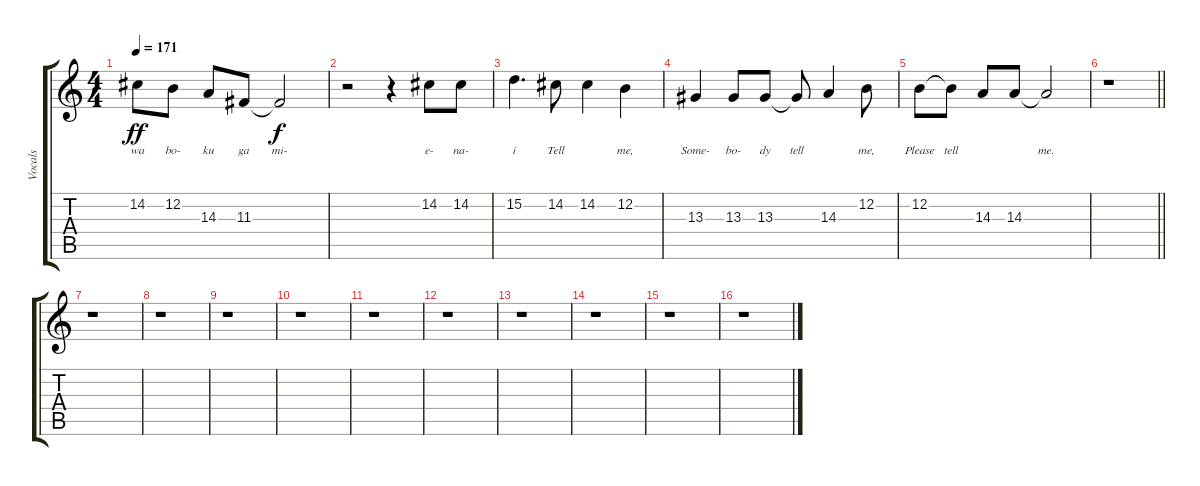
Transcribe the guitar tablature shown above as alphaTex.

\track ("Vocals" "Vocals") {instrument flute}
\staff {score tabs}
\tuning (E4 B3 G3 D3 A2 E2) {hide}
\ts (4 4)
\tempo 171
\clef g2
\ks c
14.2.8{lyrics (0 "wa") lyrics (1 "") lyrics (2 "") lyrics (3 "") lyrics (4 "") dy ff} 12.2.8{lyrics (0 "bo-") lyrics (1 "") lyrics (2 "") lyrics (3 "") lyrics (4 "")} 14.3.8{lyrics (0 "ku") lyrics (1 "") lyrics (2 "") lyrics (3 "") lyrics (4 "")} 11.3.8{lyrics (0 "ga") lyrics (1 "") lyrics (2 "") lyrics (3 "") lyrics (4 "")} 11.3{t}.2{lyrics (0 "mi-") lyrics (1 "") lyrics (2 "") lyrics (3 "") lyrics (4 "") dy f} |
r.2 r.4 14.2.8{lyrics (0 "e-") lyrics (1 "") lyrics (2 "") lyrics (3 "") lyrics (4 "")} 14.2.8{lyrics (0 "na-") lyrics (1 "") lyrics (2 "") lyrics (3 "") lyrics (4 "")} |
15.2.4{d lyrics (0 "i") lyrics (1 "") lyrics (2 "") lyrics (3 "") lyrics (4 "")} 14.2.8{lyrics (0 "Tell") lyrics (1 "") lyrics (2 "") lyrics (3 "") lyrics (4 "")} 14.2.4{lyrics (0 "") lyrics (1 "") lyrics (2 "") lyrics (3 "") lyrics (4 "")} 12.2.4{lyrics (0 "me,") lyrics (1 "") lyrics (2 "") lyrics (3 "") lyrics (4 "")} |
13.3.4{lyrics (0 "Some-") lyrics (1 "") lyrics (2 "") lyrics (3 "") lyrics (4 "")} 13.3.8{lyrics (0 "bo-") lyrics (1 "") lyrics (2 "") lyrics (3 "") lyrics (4 "")} 13.3.8{lyrics (0 "dy") lyrics (1 "") lyrics (2 "") lyrics (3 "") lyrics (4 "")} 13.3{t}.8{lyrics (0 "tell") lyrics (1 "") lyrics (2 "") lyrics (3 "") lyrics (4 "")} 14.3.4{lyrics (0 "") lyrics (1 "") lyrics (2 "") lyrics (3 "") lyrics (4 "")} 12.2.8{lyrics (0 "me,") lyrics (1 "") lyrics (2 "") lyrics (3 "") lyrics (4 "")} |
12.2.8{lyrics (0 "Please") lyrics (1 "") lyrics (2 "") lyrics (3 "") lyrics (4 "")} 12.2{t}.8{lyrics (0 "tell") lyrics (1 "") lyrics (2 "") lyrics (3 "") lyrics (4 "")} 14.3.8{lyrics (0 "") lyrics (1 "") lyrics (2 "") lyrics (3 "") lyrics (4 "")} 14.3.8{lyrics (0 "") lyrics (1 "") lyrics (2 "") lyrics (3 "") lyrics (4 "")} 14.3{t}.2{lyrics (0 "me.") lyrics (1 "") lyrics (2 "") lyrics (3 "") lyrics (4 "")} |
\barLineRight lightlight
r.1 |
r.1 |
r.1 |
r.1 |
r.1 |
r.1 |
r.1 |
r.1 |
r.1 |
r.1 |
r.1
